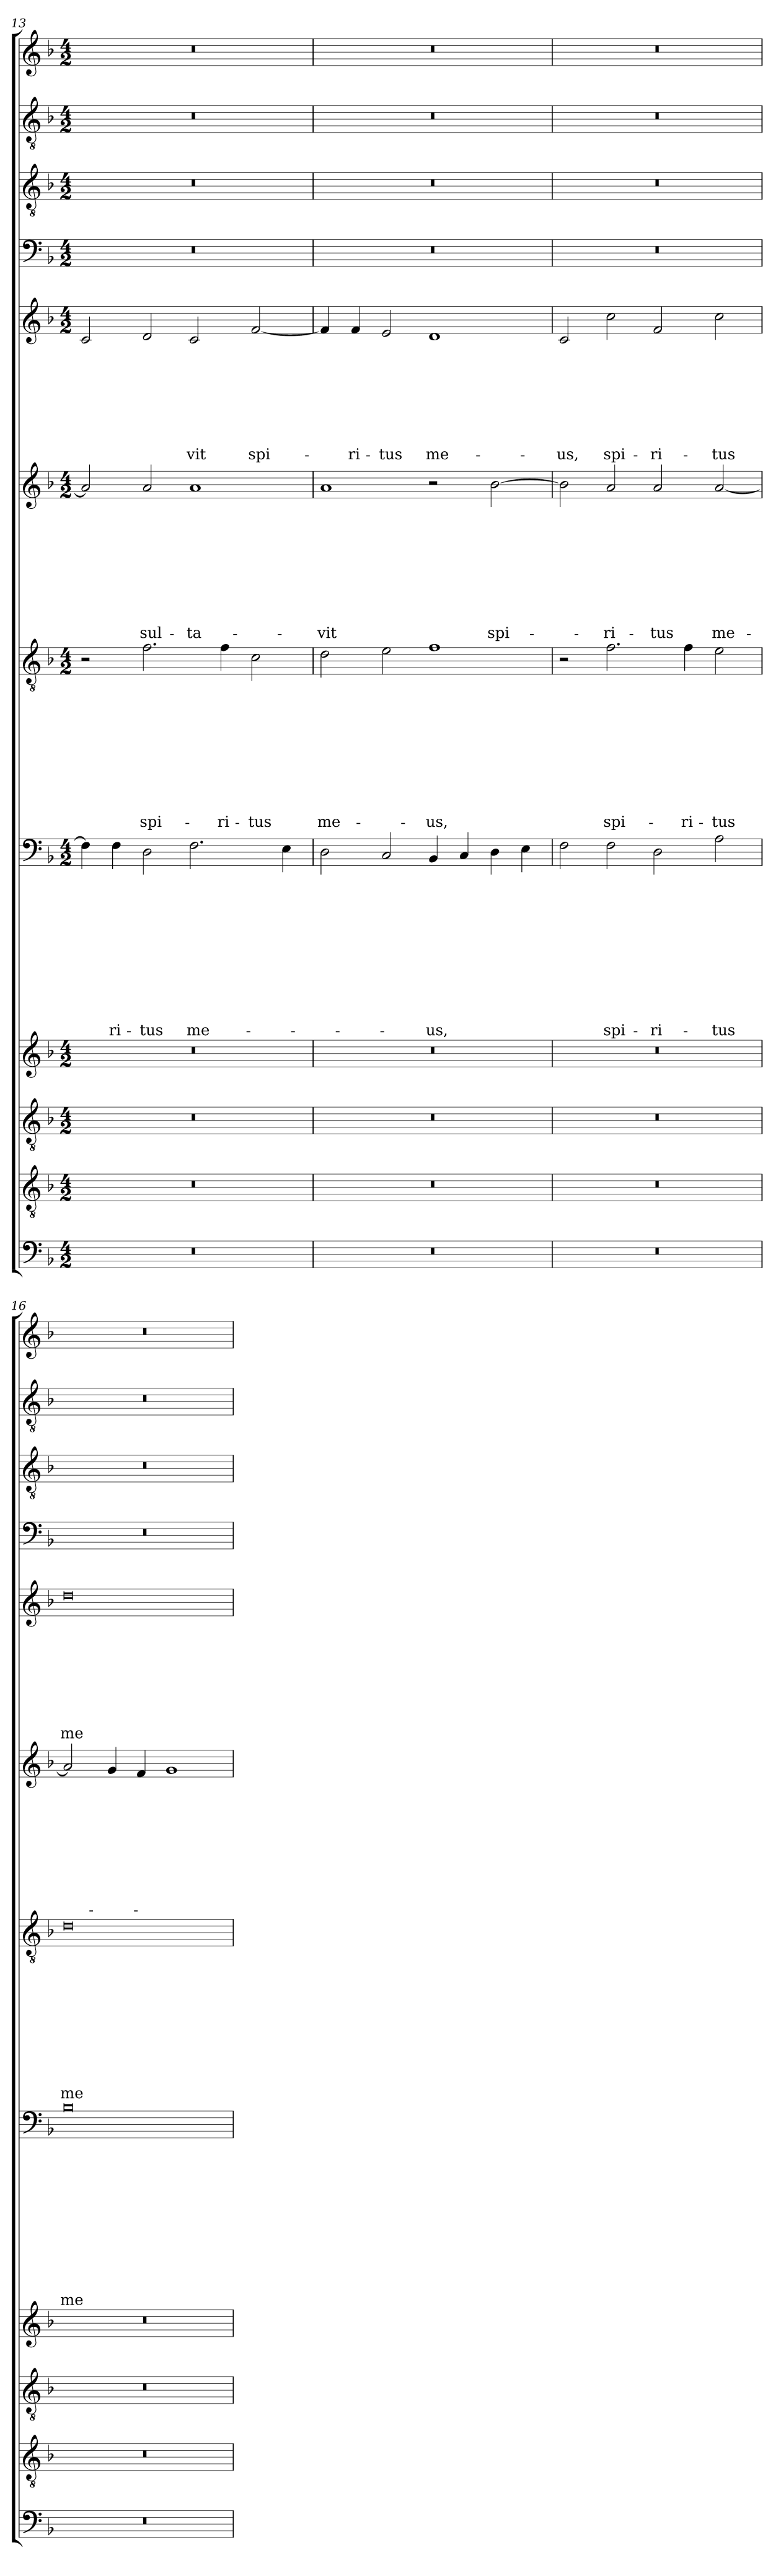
**kern	**kern	**kern	**kern	**kern	**text	**text	**text	**text	**text	**text	**text	**text	**text	**text	**text	**kern	**text	**text	**text	**text	**text	**text	**text	**text	**text	**text	**kern	**text	**text	**text	**text	**text	**text	**text	**text	**text	**kern	**text	**text	**text	**text	**text	**text	**text	**text	**kern	**kern	**kern	**kern
*part12	*part11	*part10	*part9	*part8	*part8	*part8	*part8	*part8	*part8	*part8	*part8	*part8	*part8	*part8	*part8	*part7	*part7	*part7	*part7	*part7	*part7	*part7	*part7	*part7	*part7	*part7	*part6	*part6	*part6	*part6	*part6	*part6	*part6	*part6	*part6	*part6	*part5	*part5	*part5	*part5	*part5	*part5	*part5	*part5	*part5	*part4	*part3	*part2	*part1
*staff12	*staff11	*staff10	*staff9	*staff8	*staff8	*staff8	*staff8	*staff8	*staff8	*staff8	*staff8	*staff8	*staff8	*staff8	*staff8	*staff7	*staff7	*staff7	*staff7	*staff7	*staff7	*staff7	*staff7	*staff7	*staff7	*staff7	*staff6	*staff6	*staff6	*staff6	*staff6	*staff6	*staff6	*staff6	*staff6	*staff6	*staff5	*staff5	*staff5	*staff5	*staff5	*staff5	*staff5	*staff5	*staff5	*staff4	*staff3	*staff2	*staff1
*clefF4	*clefGv2	*clefGv2	*clefG2	*clefF4	*	*	*	*	*	*	*	*	*	*	*	*clefGv2	*	*	*	*	*	*	*	*	*	*	*clefG2	*	*	*	*	*	*	*	*	*	*clefG2	*	*	*	*	*	*	*	*	*clefF4	*clefGv2	*clefGv2	*clefG2
*k[b-]	*k[b-]	*k[b-]	*k[b-]	*k[b-]	*	*	*	*	*	*	*	*	*	*	*	*k[b-]	*	*	*	*	*	*	*	*	*	*	*k[b-]	*	*	*	*	*	*	*	*	*	*k[b-]	*	*	*	*	*	*	*	*	*k[b-]	*k[b-]	*k[b-]	*k[b-]
*F:	*F:	*F:	*F:	*F:	*	*	*	*	*	*	*	*	*	*	*	*F:	*	*	*	*	*	*	*	*	*	*	*F:	*	*	*	*	*	*	*	*	*	*F:	*	*	*	*	*	*	*	*	*F:	*F:	*F:	*F:
*M4/2	*M4/2	*M4/2	*M4/2	*M4/2	*	*	*	*	*	*	*	*	*	*	*	*M4/2	*	*	*	*	*	*	*	*	*	*	*M4/2	*	*	*	*	*	*	*	*	*	*M4/2	*	*	*	*	*	*	*	*	*M4/2	*M4/2	*M4/2	*M4/2
=13	=13	=13	=13	=13	=13	=13	=13	=13	=13	=13	=13	=13	=13	=13	=13	=13	=13	=13	=13	=13	=13	=13	=13	=13	=13	=13	=13	=13	=13	=13	=13	=13	=13	=13	=13	=13	=13	=13	=13	=13	=13	=13	=13	=13	=13	=13	=13	=13	=13
0r	0r	0r	0r	4F\]	.	.	.	.	.	.	.	.	.	.	.	2r	.	.	.	.	.	.	.	.	.	.	2a/]	.	.	.	.	.	.	.	.	.	2c/	.	.	.	.	.	.	.	.	0r	0r	0r	0r
!	!	!	!	!	!	!	!	!	!	!	!	!	!	!	!LO:LY:b	!	!	!	!	!	!	!	!	!	!	!	!	!	!	!	!	!	!	!	!	!	!	!	!	!	!	!	!	!	!	!	!	!	!
.	.	.	.	4F\	.	.	.	.	.	.	.	.	.	.	-ri-	.	.	.	.	.	.	.	.	.	.	.	.	.	.	.	.	.	.	.	.	.	.	.	.	.	.	.	.	.	.	.	.	.	.
!	!	!	!	!	!	!	!	!	!	!	!	!	!	!	!LO:LY:b	!	!	!	!	!	!	!	!	!	!	!LO:LY:b	!	!	!	!	!	!	!	!	!	!LO:LY:b	!	!	!	!	!	!	!	!	!	!	!	!	!
.	.	.	.	2D\	.	.	.	.	.	.	.	.	.	.	-tus	2.f\	.	.	.	.	.	.	.	.	.	spi-	2a/	.	.	.	.	.	.	.	.	-sul-	2d/	.	.	.	.	.	.	.	.	.	.	.	.
!	!	!	!	!	!	!	!	!	!	!	!	!	!	!	!LO:LY:b	!	!	!	!	!	!	!	!	!	!	!	!	!	!	!	!	!	!	!	!	!LO:LY:b	!	!	!	!	!	!	!	!	!LO:LY:b	!	!	!	!
.	.	.	.	2.F\	.	.	.	.	.	.	.	.	.	.	me-	.	.	.	.	.	.	.	.	.	.	.	1a	.	.	.	.	.	.	.	.	-ta-	2c/	.	.	.	.	.	.	.	-vit	.	.	.	.
!	!	!	!	!	!	!	!	!	!	!	!	!	!	!	!	!	!	!	!	!	!	!	!	!	!	!LO:LY:b	!	!	!	!	!	!	!	!	!	!	!	!	!	!	!	!	!	!	!	!	!	!	!
.	.	.	.	.	.	.	.	.	.	.	.	.	.	.	.	4f\	.	.	.	.	.	.	.	.	.	-ri-	.	.	.	.	.	.	.	.	.	.	.	.	.	.	.	.	.	.	.	.	.	.	.
!	!	!	!	!	!	!	!	!	!	!	!	!	!	!	!	!	!	!	!	!	!	!	!	!	!	!LO:LY:b	!	!	!	!	!	!	!	!	!	!	!	!	!	!	!	!	!	!	!LO:LY:b	!	!	!	!
.	.	.	.	.	.	.	.	.	.	.	.	.	.	.	.	2c\	.	.	.	.	.	.	.	.	.	-tus	.	.	.	.	.	.	.	.	.	.	[2f/	.	.	.	.	.	.	.	spi-	.	.	.	.
.	.	.	.	4E\	.	.	.	.	.	.	.	.	.	.	.	.	.	.	.	.	.	.	.	.	.	.	.	.	.	.	.	.	.	.	.	.	.	.	.	.	.	.	.	.	.	.	.	.	.
=14	=14	=14	=14	=14	=14	=14	=14	=14	=14	=14	=14	=14	=14	=14	=14	=14	=14	=14	=14	=14	=14	=14	=14	=14	=14	=14	=14	=14	=14	=14	=14	=14	=14	=14	=14	=14	=14	=14	=14	=14	=14	=14	=14	=14	=14	=14	=14	=14	=14
!	!	!	!	!	!	!	!	!	!	!	!	!	!	!	!	!	!	!	!	!	!	!	!	!	!	!LO:LY:b	!	!	!	!	!	!	!	!	!	!LO:LY:b	!	!	!	!	!	!	!	!	!	!	!	!	!
0r	0r	0r	0r	2D\	.	.	.	.	.	.	.	.	.	.	.	2d\	.	.	.	.	.	.	.	.	.	me-	1a	.	.	.	.	.	.	.	.	-vit	4f/]	.	.	.	.	.	.	.	.	0r	0r	0r	0r
!	!	!	!	!	!	!	!	!	!	!	!	!	!	!	!	!	!	!	!	!	!	!	!	!	!	!	!	!	!	!	!	!	!	!	!	!	!	!	!	!	!	!	!	!	!LO:LY:b	!	!	!	!
.	.	.	.	.	.	.	.	.	.	.	.	.	.	.	.	.	.	.	.	.	.	.	.	.	.	.	.	.	.	.	.	.	.	.	.	.	4f/	.	.	.	.	.	.	.	-ri-	.	.	.	.
!	!	!	!	!	!	!	!	!	!	!	!	!	!	!	!	!	!	!	!	!	!	!	!	!	!	!	!	!	!	!	!	!	!	!	!	!	!	!	!	!	!	!	!	!	!LO:LY:b	!	!	!	!
.	.	.	.	2C/	.	.	.	.	.	.	.	.	.	.	.	2e\	.	.	.	.	.	.	.	.	.	.	.	.	.	.	.	.	.	.	.	.	2e/	.	.	.	.	.	.	.	-tus	.	.	.	.
!	!	!	!	!	!	!	!	!	!	!	!	!	!	!	!LO:LY:b	!	!	!	!	!	!	!	!	!	!	!LO:LY:b	!	!	!	!	!	!	!	!	!	!	!	!	!	!	!	!	!	!	!LO:LY:b	!	!	!	!
.	.	.	.	4BB-/	.	.	.	.	.	.	.	.	.	.	-us,	1f	.	.	.	.	.	.	.	.	.	-us,	2r	.	.	.	.	.	.	.	.	.	1d	.	.	.	.	.	.	.	me-	.	.	.	.
.	.	.	.	4C/	.	.	.	.	.	.	.	.	.	.	.	.	.	.	.	.	.	.	.	.	.	.	.	.	.	.	.	.	.	.	.	.	.	.	.	.	.	.	.	.	.	.	.	.	.
!	!	!	!	!	!	!	!	!	!	!	!	!	!	!	!	!	!	!	!	!	!	!	!	!	!	!	!	!	!	!	!	!	!	!	!	!LO:LY:b	!	!	!	!	!	!	!	!	!	!	!	!	!
.	.	.	.	4D\	.	.	.	.	.	.	.	.	.	.	.	.	.	.	.	.	.	.	.	.	.	.	[2b-\	.	.	.	.	.	.	.	.	spi-	.	.	.	.	.	.	.	.	.	.	.	.	.
.	.	.	.	4E\	.	.	.	.	.	.	.	.	.	.	.	.	.	.	.	.	.	.	.	.	.	.	.	.	.	.	.	.	.	.	.	.	.	.	.	.	.	.	.	.	.	.	.	.	.
=15	=15	=15	=15	=15	=15	=15	=15	=15	=15	=15	=15	=15	=15	=15	=15	=15	=15	=15	=15	=15	=15	=15	=15	=15	=15	=15	=15	=15	=15	=15	=15	=15	=15	=15	=15	=15	=15	=15	=15	=15	=15	=15	=15	=15	=15	=15	=15	=15	=15
!	!	!	!	!	!	!	!	!	!	!	!	!	!	!	!	!	!	!	!	!	!	!	!	!	!	!	!	!	!	!	!	!	!	!	!	!	!	!	!	!	!	!	!	!	!LO:LY:b	!	!	!	!
0r	0r	0r	0r	2F\	.	.	.	.	.	.	.	.	.	.	.	2r	.	.	.	.	.	.	.	.	.	.	2b-\]	.	.	.	.	.	.	.	.	.	2c/	.	.	.	.	.	.	.	-us,	0r	0r	0r	0r
!	!	!	!	!	!	!	!	!	!	!	!	!	!	!	!LO:LY:b	!	!	!	!	!	!	!	!	!	!	!LO:LY:b	!	!	!	!	!	!	!	!	!	!LO:LY:b	!	!	!	!	!	!	!	!	!LO:LY:b	!	!	!	!
.	.	.	.	2F\	.	.	.	.	.	.	.	.	.	.	spi-	2.f\	.	.	.	.	.	.	.	.	.	spi-	2a/	.	.	.	.	.	.	.	.	-ri-	2cc\	.	.	.	.	.	.	.	spi-	.	.	.	.
!	!	!	!	!	!	!	!	!	!	!	!	!	!	!	!LO:LY:b	!	!	!	!	!	!	!	!	!	!	!	!	!	!	!	!	!	!	!	!	!LO:LY:b	!	!	!	!	!	!	!	!	!LO:LY:b	!	!	!	!
.	.	.	.	2D\	.	.	.	.	.	.	.	.	.	.	-ri-	.	.	.	.	.	.	.	.	.	.	.	2a/	.	.	.	.	.	.	.	.	-tus	2f/	.	.	.	.	.	.	.	-ri-	.	.	.	.
!	!	!	!	!	!	!	!	!	!	!	!	!	!	!	!	!	!	!	!	!	!	!	!	!	!	!LO:LY:b	!	!	!	!	!	!	!	!	!	!	!	!	!	!	!	!	!	!	!	!	!	!	!
.	.	.	.	.	.	.	.	.	.	.	.	.	.	.	.	4f\	.	.	.	.	.	.	.	.	.	-ri-	.	.	.	.	.	.	.	.	.	.	.	.	.	.	.	.	.	.	.	.	.	.	.
!	!	!	!	!	!	!	!	!	!	!	!	!	!	!	!LO:LY:b	!	!	!	!	!	!	!	!	!	!	!LO:LY:b	!	!	!	!	!	!	!	!	!	!LO:LY:b	!	!	!	!	!	!	!	!	!LO:LY:b	!	!	!	!
.	.	.	.	2A\	.	.	.	.	.	.	.	.	.	.	-tus	2e\	.	.	.	.	.	.	.	.	.	-tus	[2a/	.	.	.	.	.	.	.	.	me-	2cc\	.	.	.	.	.	.	.	-tus	.	.	.	.
=16	=16	=16	=16	=16	=16	=16	=16	=16	=16	=16	=16	=16	=16	=16	=16	=16	=16	=16	=16	=16	=16	=16	=16	=16	=16	=16	=16	=16	=16	=16	=16	=16	=16	=16	=16	=16	=16	=16	=16	=16	=16	=16	=16	=16	=16	=16	=16	=16	=16
!	!	!	!	!	!	!	!	!	!	!	!	!	!	!	!LO:LY:b	!	!	!	!	!	!	!	!	!	!	!LO:LY:b	!	!	!	!	!	!	!	!	!	!	!	!	!	!	!	!	!	!	!LO:LY:b	!	!	!	!
0r	0r	0r	0r	0B-	.	.	.	.	.	.	.	.	.	.	me-	0d	.	.	.	.	.	.	.	.	.	me-	2a/]	.	.	.	.	.	.	.	.	.	0dd	.	.	.	.	.	.	.	me-	0r	0r	0r	0r
.	.	.	.	.	.	.	.	.	.	.	.	.	.	.	.	.	.	.	.	.	.	.	.	.	.	.	4g/	.	.	.	.	.	.	.	.	.	.	.	.	.	.	.	.	.	.	.	.	.	.
.	.	.	.	.	.	.	.	.	.	.	.	.	.	.	.	.	.	.	.	.	.	.	.	.	.	.	4f/	.	.	.	.	.	.	.	.	.	.	.	.	.	.	.	.	.	.	.	.	.	.
.	.	.	.	.	.	.	.	.	.	.	.	.	.	.	.	.	.	.	.	.	.	.	.	.	.	.	1g	.	.	.	.	.	.	.	.	.	.	.	.	.	.	.	.	.	.	.	.	.	.
=	=	=	=	=	=	=	=	=	=	=	=	=	=	=	=	=	=	=	=	=	=	=	=	=	=	=	=	=	=	=	=	=	=	=	=	=	=	=	=	=	=	=	=	=	=	=	=	=	=
*-	*-	*-	*-	*-	*-	*-	*-	*-	*-	*-	*-	*-	*-	*-	*-	*-	*-	*-	*-	*-	*-	*-	*-	*-	*-	*-	*-	*-	*-	*-	*-	*-	*-	*-	*-	*-	*-	*-	*-	*-	*-	*-	*-	*-	*-	*-	*-	*-	*-
